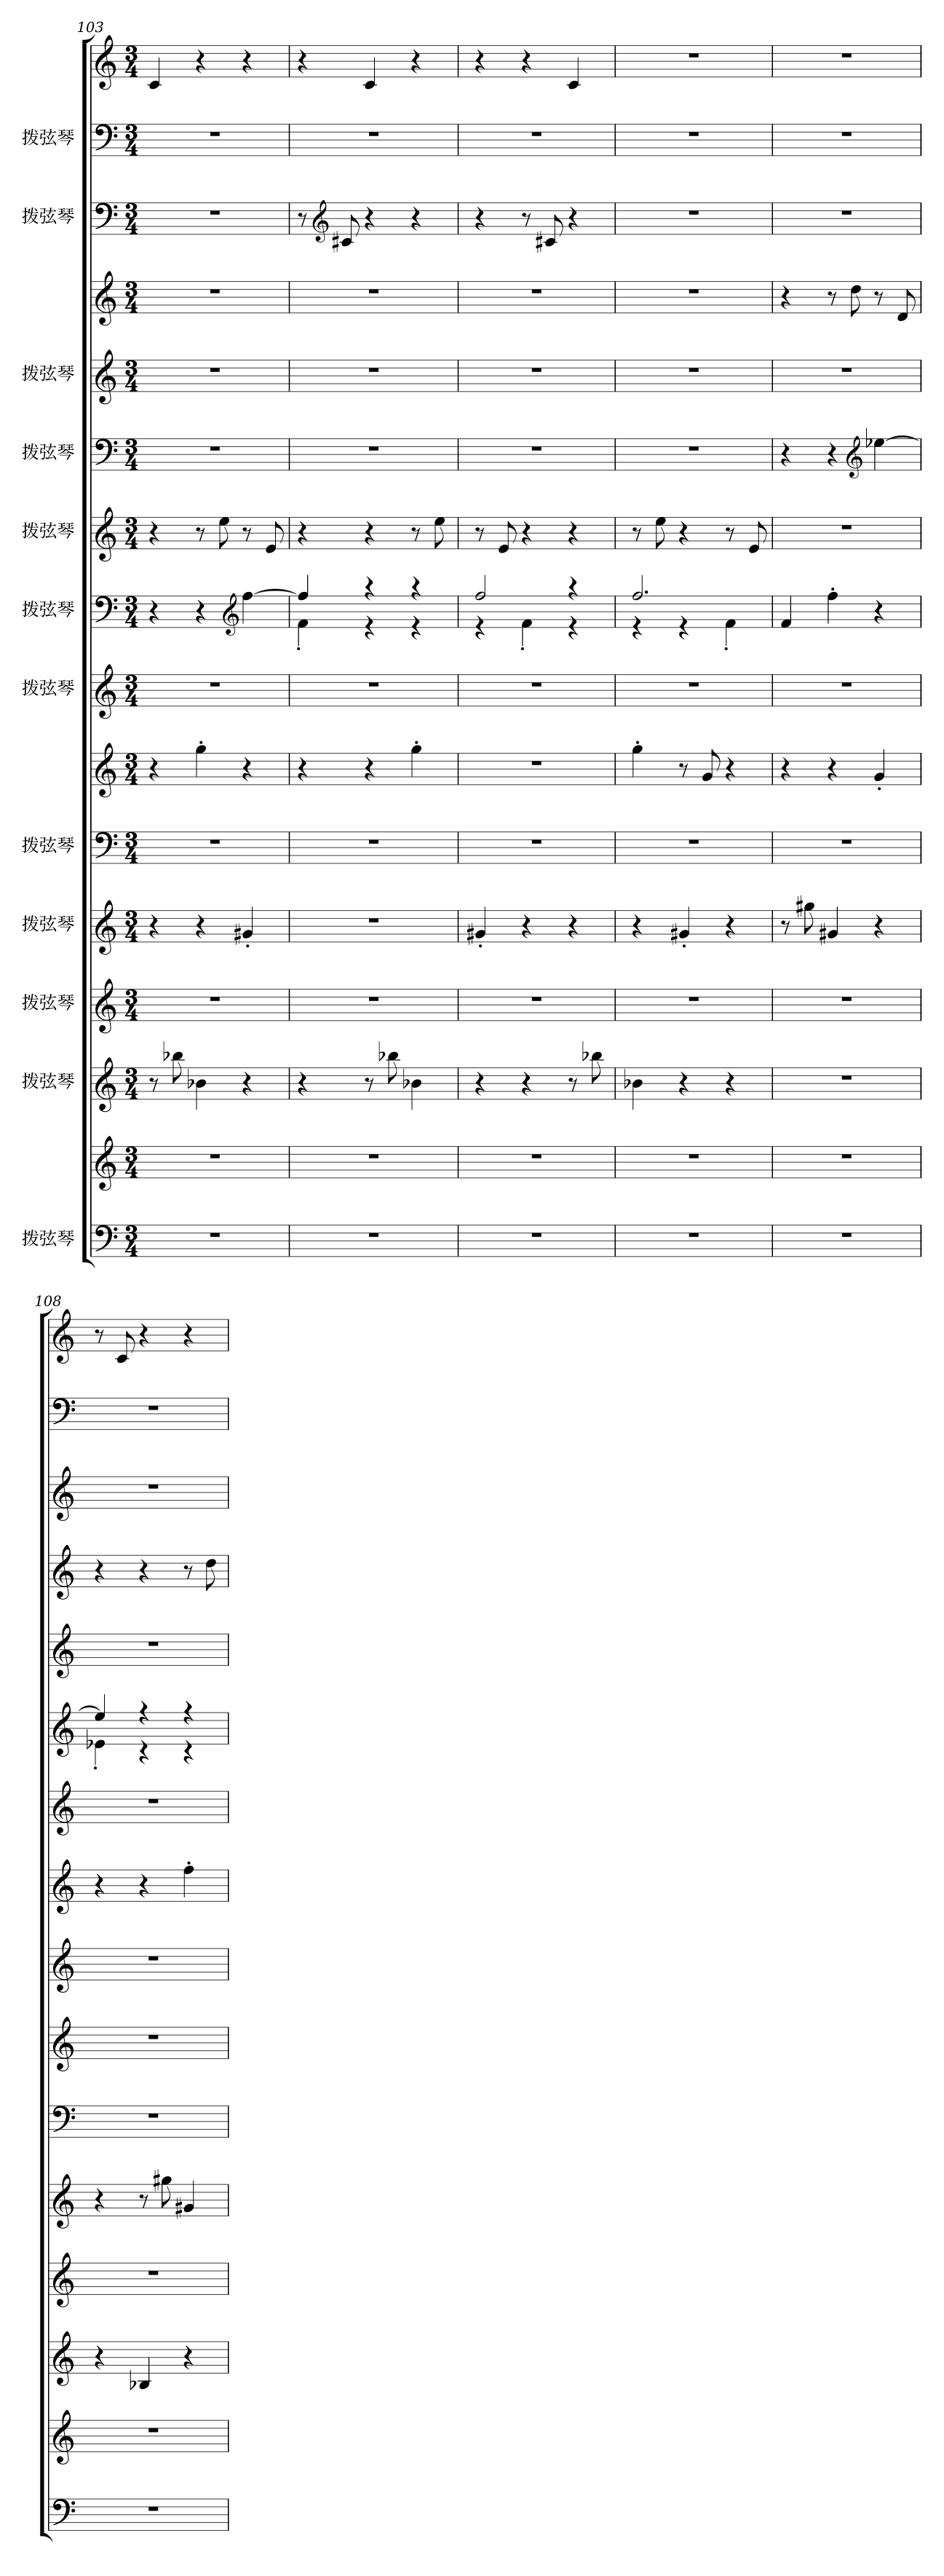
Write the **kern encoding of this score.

**kern	**kern	**kern	**kern	**kern	**kern	**kern	**kern	**kern	**kern	**kern	**kern	**kern	**kern	**kern	**kern
*part12	*part12	*part11	*part10	*part9	*part8	*part8	*part7	*part6	*part5	*part4	*part3	*part3	*part2	*part1	*part1
*staff16	*staff15	*staff14	*staff13	*staff12	*staff11	*staff10	*staff9	*staff8	*staff7	*staff6	*staff5	*staff4	*staff3	*staff2	*staff1
*I"拨弦琴	*	*I"拨弦琴	*I"拨弦琴	*I"拨弦琴	*I"拨弦琴	*	*I"拨弦琴	*I"拨弦琴	*I"拨弦琴	*I"拨弦琴	*I"拨弦琴	*	*I"拨弦琴	*I"拨弦琴	*
*clefF4	*clefG2	*clefG2	*clefG2	*clefG2	*clefF4	*clefG2	*clefG2	*clefF4	*clefG2	*clefF4	*clefG2	*clefG2	*clefF4	*clefF4	*clefG2
*k[]	*k[]	*k[]	*k[]	*k[]	*k[]	*k[]	*k[]	*k[]	*k[]	*k[]	*k[]	*k[]	*k[]	*k[]	*k[]
*M3/4	*M3/4	*M3/4	*M3/4	*M3/4	*M3/4	*M3/4	*M3/4	*M3/4	*M3/4	*M3/4	*M3/4	*M3/4	*M3/4	*M3/4	*M3/4
=103	=103	=103	=103	=103	=103	=103	=103	=103	=103	=103	=103	=103	=103	=103	=103
2.r	2.r	8r	2.r	4r	2.r	4r	2.r	4r	4r	2.r	2.r	2.r	2.r	2.r	4c/
.	.	8bb-X\	.	.	.	.	.	.	.	.	.	.	.	.	.
.	.	4b-X\	.	4r	.	4gg'\	.	4r	8r	.	.	.	.	.	4r
.	.	.	.	.	.	.	.	.	8ee\	.	.	.	.	.	.
*	*	*	*	*	*	*	*	*clefG2	*	*	*	*	*	*	*
.	.	4r	.	4g#X'/	.	4r	.	[4ff\	8r	.	.	.	.	.	4r
.	.	.	.	.	.	.	.	.	8e/	.	.	.	.	.	.
=104	=104	=104	=104	=104	=104	=104	=104	=104	=104	=104	=104	=104	=104	=104	=104
*	*	*	*	*	*	*	*	*^	*	*	*	*	*	*	*
2.r	2.r	4r	2.r	2.r	2.r	4r	2.r	4ff/]	4f'\	4r	2.r	2.r	2.r	8r	2.r	4r
*	*	*	*	*	*	*	*	*	*	*	*	*	*	*clefG2	*	*
.	.	.	.	.	.	.	.	.	.	.	.	.	.	8c#X/	.	.
.	.	8r	.	.	.	4r	.	4r	4r	4r	.	.	.	4r	.	4c/
.	.	8bb-X\	.	.	.	.	.	.	.	.	.	.	.	.	.	.
.	.	4b-X\	.	.	.	4gg'\	.	4r	4r	8r	.	.	.	4r	.	4r
.	.	.	.	.	.	.	.	.	.	8ee\	.	.	.	.	.	.
=105	=105	=105	=105	=105	=105	=105	=105	=105	=105	=105	=105	=105	=105	=105	=105	=105
2.r	2.r	4r	2.r	4g#X'/	2.r	2.r	2.r	2ff/	4r	8r	2.r	2.r	2.r	4r	2.r	4r
.	.	.	.	.	.	.	.	.	.	8e/	.	.	.	.	.	.
.	.	4r	.	4r	.	.	.	.	4f'\	4r	.	.	.	8r	.	4r
.	.	.	.	.	.	.	.	.	.	.	.	.	.	8c#X/	.	.
.	.	8r	.	4r	.	.	.	4r	4r	4r	.	.	.	4r	.	4c/
.	.	8bb-X\	.	.	.	.	.	.	.	.	.	.	.	.	.	.
!!LO:PB:g=z
=106	=106	=106	=106	=106	=106	=106	=106	=106	=106	=106	=106	=106	=106	=106	=106	=106
2.r	2.r	4b-X\	2.r	4r	2.r	4gg'\	2.r	2.ff/	4r	8r	2.r	2.r	2.r	2.r	2.r	2.r
.	.	.	.	.	.	.	.	.	.	8ee\	.	.	.	.	.	.
.	.	4r	.	4g#X'/	.	8r	.	.	4r	4r	.	.	.	.	.	.
.	.	.	.	.	.	8g/	.	.	.	.	.	.	.	.	.	.
.	.	4r	.	4r	.	4r	.	.	4f'\	8r	.	.	.	.	.	.
.	.	.	.	.	.	.	.	.	.	8e/	.	.	.	.	.	.
*	*	*	*	*	*	*	*	*v	*v	*	*	*	*	*	*	*
=107	=107	=107	=107	=107	=107	=107	=107	=107	=107	=107	=107	=107	=107	=107	=107
2.r	2.r	2.r	2.r	8r	2.r	4r	2.r	4f/	2.r	4r	2.r	4r	2.r	2.r	2.r
.	.	.	.	8gg#X\	.	.	.	.	.	.	.	.	.	.	.
.	.	.	.	4g#X/	.	4r	.	4ff'\	.	4r	.	8r	.	.	.
.	.	.	.	.	.	.	.	.	.	.	.	8dd\	.	.	.
*	*	*	*	*	*	*	*	*	*	*clefG2	*	*	*	*	*
.	.	.	.	4r	.	4g'/	.	4r	.	[4ee-X\	.	8r	.	.	.
.	.	.	.	.	.	.	.	.	.	.	.	8d/	.	.	.
=108	=108	=108	=108	=108	=108	=108	=108	=108	=108	=108	=108	=108	=108	=108	=108
*	*	*	*	*	*	*	*	*	*	*^	*	*	*	*	*
2.r	2.r	4r	2.r	4r	2.r	2.r	2.r	4r	2.r	4ee-/]	4e-X'\	2.r	4r	2.r	2.r	8r
.	.	.	.	.	.	.	.	.	.	.	.	.	.	.	.	8c/
.	.	4B-X/	.	8r	.	.	.	4r	.	4r	4r	.	4r	.	.	4r
.	.	.	.	8gg#X\	.	.	.	.	.	.	.	.	.	.	.	.
.	.	4r	.	4g#X/	.	.	.	4ff'\	.	4r	4r	.	8r	.	.	4r
.	.	.	.	.	.	.	.	.	.	.	.	.	8dd\	.	.	.
*	*	*	*	*	*	*	*	*	*	*v	*v	*	*	*	*	*
=	=	=	=	=	=	=	=	=	=	=	=	=	=	=	=
*-	*-	*-	*-	*-	*-	*-	*-	*-	*-	*-	*-	*-	*-	*-	*-
